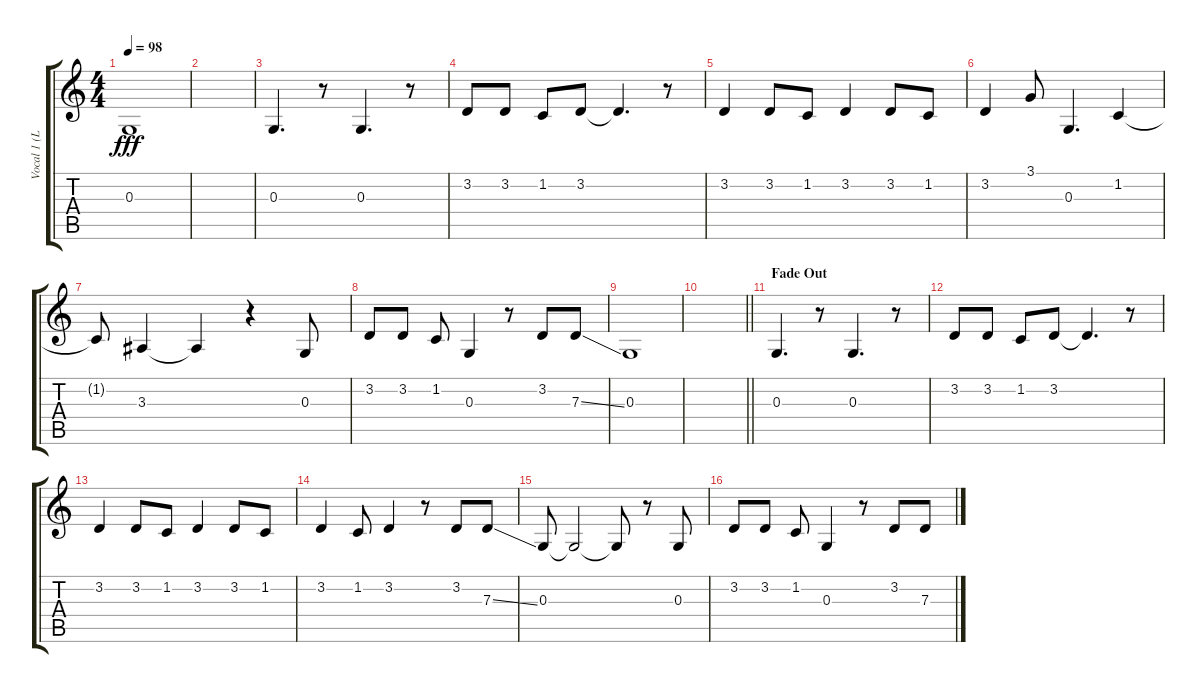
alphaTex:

\track ("Vocal 1 (Ld6)" "Vocal 1 (L") {instrument lead6voice}
\staff {score tabs}
\tuning (E4 B3 G3 D3 A2 E2) {hide}
\ts (4 4)
\tempo 98
\clef g2
\ks c
0.3.1{dy fff} |
|
0.3.4{d} r.8 0.3.4{d} r.8 |
3.2.8 3.2.8 1.2.8 3.2.8 3.2{t}.4{d} r.8 |
3.2.4 3.2.8 1.2.8 3.2.4 3.2.8 1.2.8 |
3.2.4 3.1.8 0.3.4{d} 1.2.4 |
1.2{t}.8 3.3.4 3.3{t}.4 r.4 0.3.8 |
3.2.8 3.2.8 1.2.8 0.3.4 r.8 3.2.8 7.3{ss}.8 |
0.3.1 |
\barLineRight lightlight
|
\section ("" "Fade Out")
0.3.4{d} r.8 0.3.4{d} r.8 |
3.2.8 3.2.8 1.2.8 3.2.8 3.2{t}.4{d} r.8 |
3.2.4 3.2.8 1.2.8 3.2.4 3.2.8 1.2.8 |
3.2.4 1.2.8 3.2.4 r.8 3.2.8 7.3{ss}.8 |
0.3.8 0.3{t}.2 0.3{t}.8 r.8 0.3.8 |
3.2.8 3.2.8 1.2.8 0.3.4 r.8 3.2.8 7.3{ss}.8
